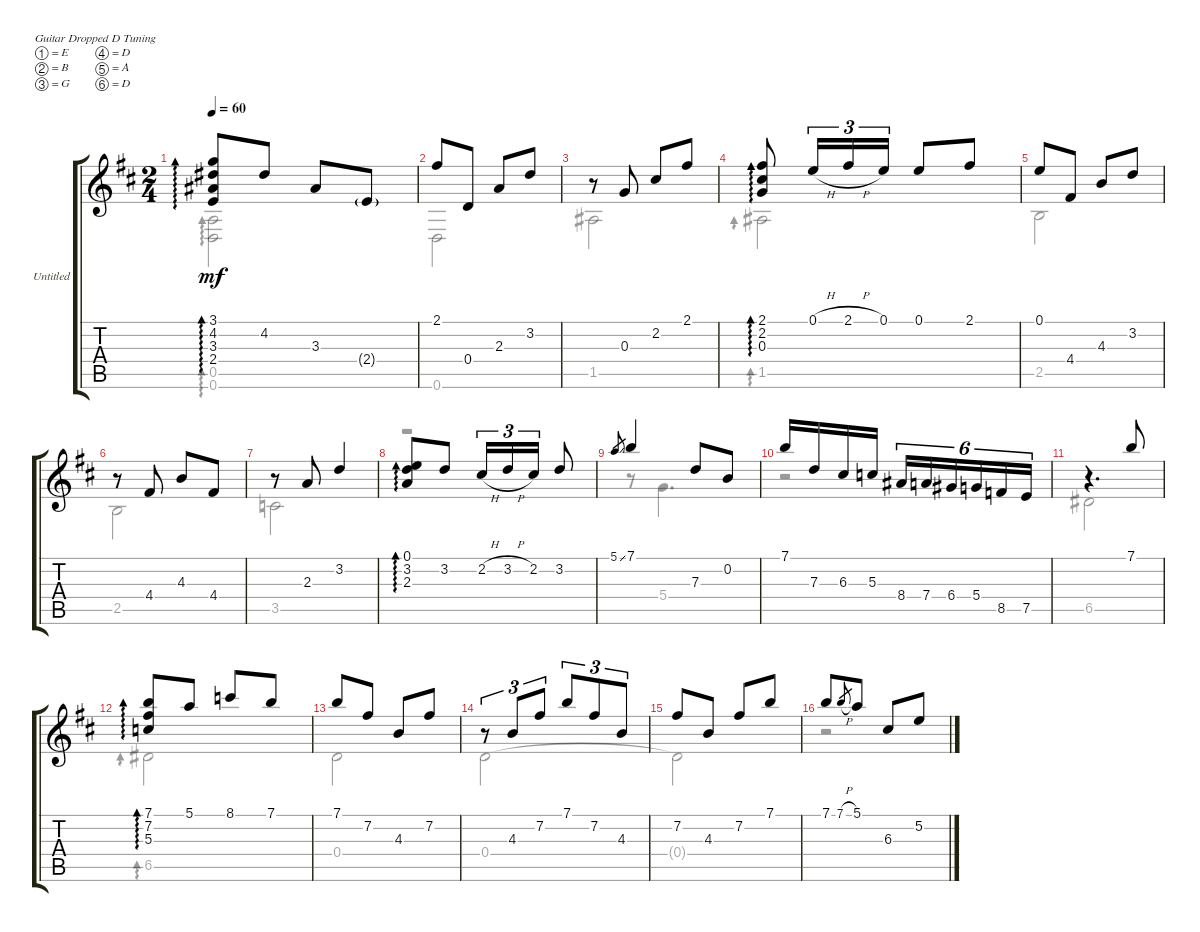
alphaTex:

\bracketExtendMode groupsimilarinstruments
\firstSystemTrackNameOrientation horizontal
\otherSystemsTrackNameOrientation horizontal
\track ("Untitled" "Untitled") {instrument acousticguitarnylon}
\staff {score tabs}
\tuning (E4 B3 G3 D3 A2 D2)
\voice
\ts (2 4)
\tempo 60
\clef g2
\ks d
(3.1 4.2 3.3 2.4).8{ad 0 dy mf} 4.2.8 3.3.8 2.4{g}.8 |
2.1.8 0.4.8 2.3.8 3.2.8 |
r.8 0.3.8 2.2.8 2.1.8 |
(2.1 2.2 0.3).8{ad 0} 0.1{h}.16{tu (3 2)} 2.1{h}.16{tu (3 2)} 0.1.16{tu (3 2)} 0.1.8 2.1.8 |
0.1.8 4.4.8 4.3.8 3.2.8 |
r.8 4.4.8 4.3.8 4.4.8 |
r.8 2.3.8 3.2.4 |
(0.1 3.2 2.3).8{ad 0} 3.2.8 2.2{h}.16{tu (3 2)} 3.2{h}.16{tu (3 2)} 2.2.16{tu (3 2)} 3.2.8 |
5.1{ss}.8{gr} 7.1.4 7.3.8 0.2.8 |
7.1.16 7.3.16 6.3.16 5.3.16 8.4.16{tu (6 4)} 7.4.16{tu (6 4)} 6.4.16{tu (6 4)} 5.4.16{tu (6 4)} 8.5.16{tu (6 4)} 7.5.16{tu (6 4)} |
r.4{d} 7.1.8 |
(7.1 7.2 5.3).8{ad 0} 5.1.8 8.1.8 7.1.8 |
7.1.8 7.2.8 4.3.8 7.2.8 |
r.8{tu (3 2)} 4.3.8{tu (3 2)} 7.2.8{tu (3 2)} 7.1.8{tu (3 2)} 7.2.8{tu (3 2)} 4.3.8{tu (3 2)} |
7.2.8 4.3.8 7.2.8 7.1.8 |
7.1.8 7.1{h}.8{gr} 5.1.8 6.3.8 5.2.8
\voice
\clef g2
\ottava regular
\simile none
\ks d
(0.5 0.6).2{ad 0 dy mf} |
0.6.2 |
1.5.2 |
1.5.2{ad 0} |
2.5.2 |
2.5.2 |
3.5.2 |
r.2{ad 0} |
r.8 5.4.4{d} |
r.2 |
6.5.2 |
6.5.2{ad 0} |
0.4.2 |
0.4.2 |
0.4{t}.2 |
r.2
